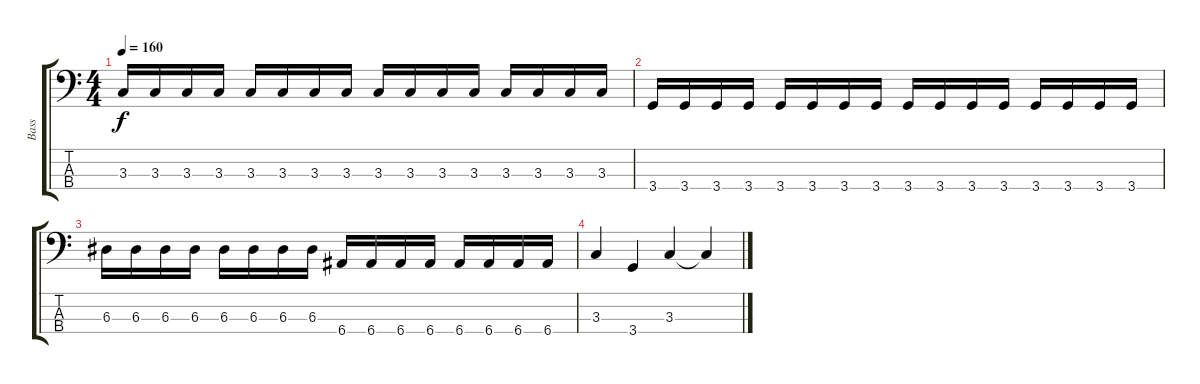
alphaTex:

\track ("Bass" "Bass") {instrument electricbasspick}
\staff {score tabs}
\tuning (G2 D2 A1 E1) {hide}
\ts (4 4)
\tempo 160
\clef f4
\ks c
3.3.16{dy f} 3.3.16 3.3.16 3.3.16 3.3.16 3.3.16 3.3.16 3.3.16 3.3.16 3.3.16 3.3.16 3.3.16 3.3.16 3.3.16 3.3.16 3.3.16 |
3.4.16 3.4.16 3.4.16 3.4.16 3.4.16 3.4.16 3.4.16 3.4.16 3.4.16 3.4.16 3.4.16 3.4.16 3.4.16 3.4.16 3.4.16 3.4.16 |
6.3.16 6.3.16 6.3.16 6.3.16 6.3.16 6.3.16 6.3.16 6.3.16 6.4.16 6.4.16 6.4.16 6.4.16 6.4.16 6.4.16 6.4.16 6.4.16 |
3.3.4 3.4.4 3.3.4 3.3{t}.4
